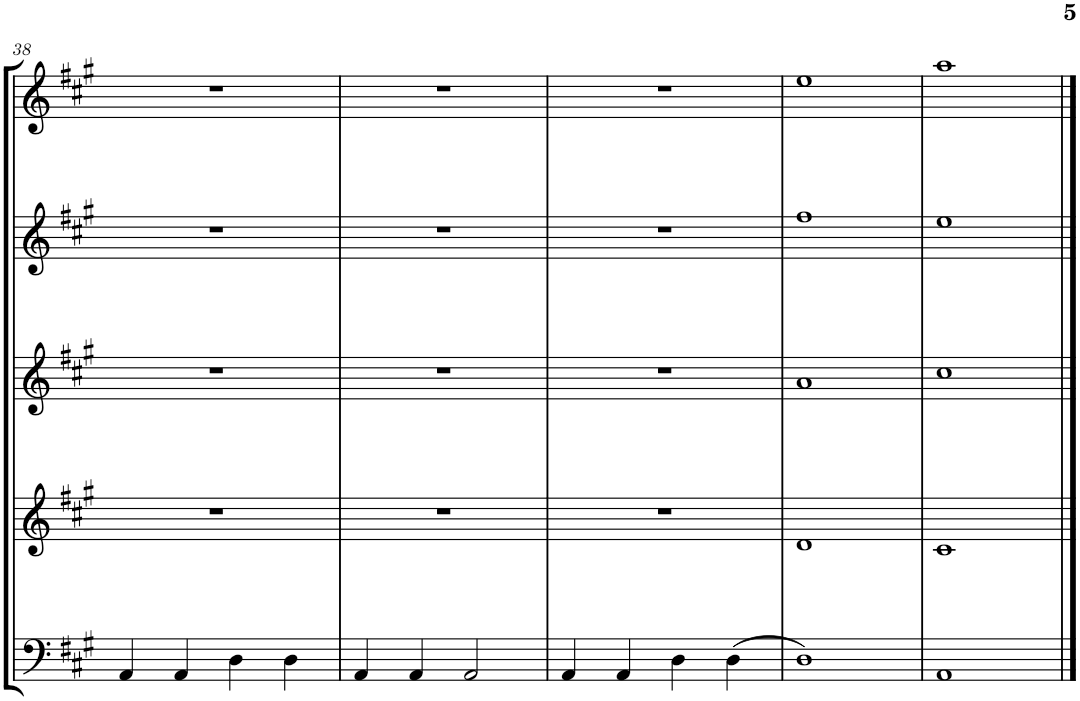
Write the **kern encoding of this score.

**kern	**kern	**kern	**kern	**kern
*part5	*part4	*part3	*part2	*part1
*staff5	*staff4	*staff3	*staff2	*staff1
*I"Bassoon	*I"Horn in F	*I"Bb Clarinet	*I"Oboe	*I"Flute
*I'Bsn	*I'Hn	*I'Cl	*I'Ob	*I'Fl
!!LO:PB:g=z
*clefF4	*clefG2	*clefG2	*clefG2	*clefG2
*	*ITrd4c7	*ITrd1c2	*	*
*k[f#c#g#]	*k[f#c#g#]	*k[f#c#g#]	*k[f#c#g#]	*k[f#c#g#]
*M4/4	*M4/4	*M4/4	*M4/4	*M4/4
=38	=38	=38	=38	=38
4AA/	1r	1r	1r	1r
4AA/	.	.	.	.
4D\	.	.	.	.
4D\	.	.	.	.
=39	=39	=39	=39	=39
4AA/	1r	1r	1r	1r
4AA/	.	.	.	.
2AA/	.	.	.	.
=40	=40	=40	=40	=40
4AA/	1r	1r	1r	1r
4AA/	.	.	.	.
4D\	.	.	.	.
(4D\	.	.	.	.
=41	=41	=41	=41	=41
1D)	1d	1a	1ff#	1ee
=42	=42	=42	=42	=42
1AA	1c#	1cc#	1ee	1aa
==	==	==	==	==
*-	*-	*-	*-	*-
